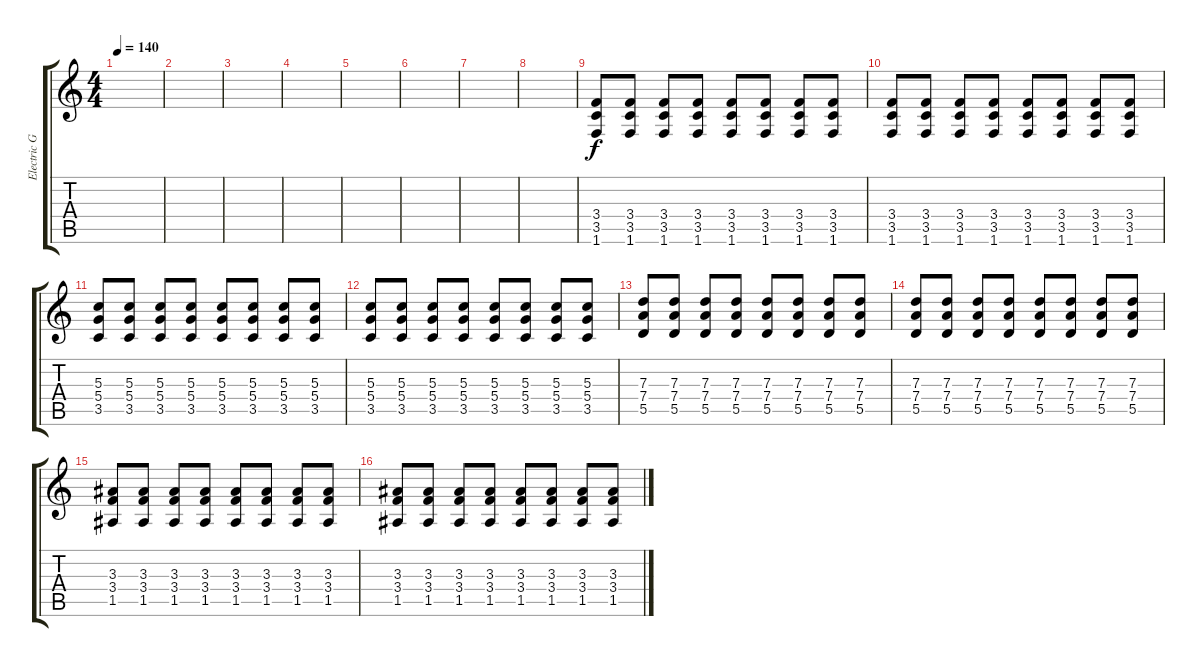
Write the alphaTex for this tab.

\track ("Electric Guitar" "Electric G") {instrument overdrivenguitar}
\staff {score tabs}
\tuning (E4 B3 G3 D3 A2 E2) {hide}
\ts (4 4)
\tempo 140
\clef g2
\ks c
|
|
|
|
|
|
|
|
(3.4 3.5 1.6).8 (3.4 3.5 1.6).8 (3.4 3.5 1.6).8 (3.4 3.5 1.6).8 (3.4 3.5 1.6).8 (3.4 3.5 1.6).8 (3.4 3.5 1.6).8 (3.4 3.5 1.6).8 |
(3.4 3.5 1.6).8 (3.4 3.5 1.6).8 (3.4 3.5 1.6).8 (3.4 3.5 1.6).8 (3.4 3.5 1.6).8 (3.4 3.5 1.6).8 (3.4 3.5 1.6).8 (3.4 3.5 1.6).8 |
(5.3 5.4 3.5).8 (5.3 5.4 3.5).8 (5.3 5.4 3.5).8 (5.3 5.4 3.5).8 (5.3 5.4 3.5).8 (5.3 5.4 3.5).8 (5.3 5.4 3.5).8 (5.3 5.4 3.5).8 |
(5.3 5.4 3.5).8 (5.3 5.4 3.5).8 (5.3 5.4 3.5).8 (5.3 5.4 3.5).8 (5.3 5.4 3.5).8 (5.3 5.4 3.5).8 (5.3 5.4 3.5).8 (5.3 5.4 3.5).8 |
(7.3 7.4 5.5).8 (7.3 7.4 5.5).8 (7.3 7.4 5.5).8 (7.3 7.4 5.5).8 (7.3 7.4 5.5).8 (7.3 7.4 5.5).8 (7.3 7.4 5.5).8 (7.3 7.4 5.5).8 |
(7.3 7.4 5.5).8 (7.3 7.4 5.5).8 (7.3 7.4 5.5).8 (7.3 7.4 5.5).8 (7.3 7.4 5.5).8 (7.3 7.4 5.5).8 (7.3 7.4 5.5).8 (7.3 7.4 5.5).8 |
(3.3 3.4 1.5).8 (3.3 3.4 1.5).8 (3.3 3.4 1.5).8 (3.3 3.4 1.5).8 (3.3 3.4 1.5).8 (3.3 3.4 1.5).8 (3.3 3.4 1.5).8 (3.3 3.4 1.5).8 |
(3.3 3.4 1.5).8 (3.3 3.4 1.5).8 (3.3 3.4 1.5).8 (3.3 3.4 1.5).8 (3.3 3.4 1.5).8 (3.3 3.4 1.5).8 (3.3 3.4 1.5).8 (3.3 3.4 1.5).8
